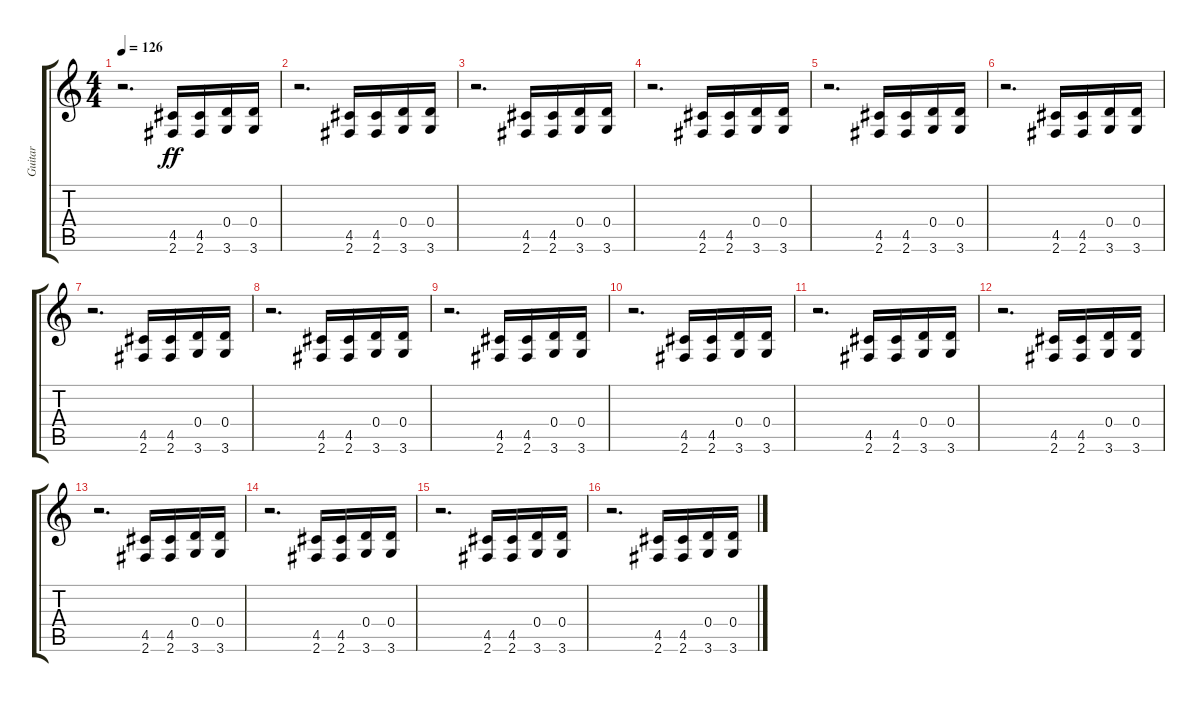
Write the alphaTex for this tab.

\track ("Guitar" "Guitar") {instrument distortionguitar}
\staff {score tabs}
\tuning (E4 B3 G3 D3 A2 E2) {hide}
\ts (4 4)
\tempo 126
\clef g2
\ks c
r.2{d dy ff} (4.5 2.6).16 (4.5 2.6).16 (0.4 3.6).16 (0.4 3.6).16 |
r.2{d} (4.5 2.6).16 (4.5 2.6).16 (0.4 3.6).16 (0.4 3.6).16 |
r.2{d} (4.5 2.6).16 (4.5 2.6).16 (0.4 3.6).16 (0.4 3.6).16 |
r.2{d} (4.5 2.6).16 (4.5 2.6).16 (0.4 3.6).16 (0.4 3.6).16 |
r.2{d} (4.5 2.6).16 (4.5 2.6).16 (0.4 3.6).16 (0.4 3.6).16 |
r.2{d} (4.5 2.6).16 (4.5 2.6).16 (0.4 3.6).16 (0.4 3.6).16 |
r.2{d} (4.5 2.6).16 (4.5 2.6).16 (0.4 3.6).16 (0.4 3.6).16 |
r.2{d} (4.5 2.6).16 (4.5 2.6).16 (0.4 3.6).16 (0.4 3.6).16 |
r.2{d} (4.5 2.6).16 (4.5 2.6).16 (0.4 3.6).16 (0.4 3.6).16 |
r.2{d} (4.5 2.6).16 (4.5 2.6).16 (0.4 3.6).16 (0.4 3.6).16 |
r.2{d} (4.5 2.6).16 (4.5 2.6).16 (0.4 3.6).16 (0.4 3.6).16 |
r.2{d} (4.5 2.6).16 (4.5 2.6).16 (0.4 3.6).16 (0.4 3.6).16 |
r.2{d} (4.5 2.6).16 (4.5 2.6).16 (0.4 3.6).16 (0.4 3.6).16 |
r.2{d} (4.5 2.6).16 (4.5 2.6).16 (0.4 3.6).16 (0.4 3.6).16 |
r.2{d} (4.5 2.6).16 (4.5 2.6).16 (0.4 3.6).16 (0.4 3.6).16 |
r.2{d} (4.5 2.6).16 (4.5 2.6).16 (0.4 3.6).16 (0.4 3.6).16
